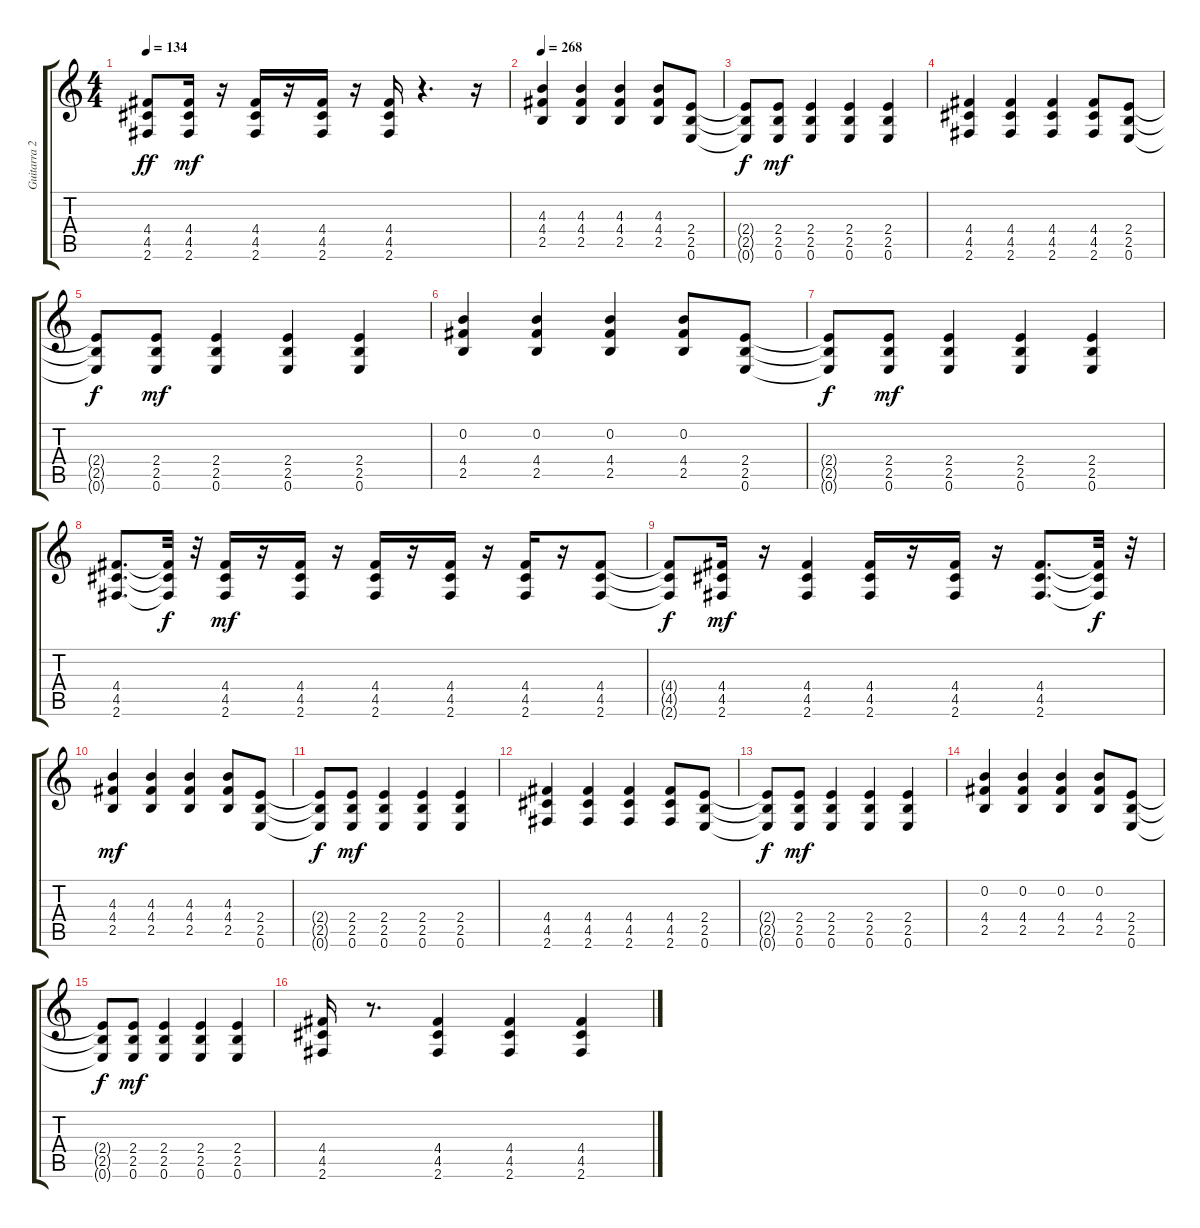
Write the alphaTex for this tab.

\track ("Guitarra 2" "Guitarra 2") {instrument overdrivenguitar}
\staff {score tabs}
\tuning (E4 B3 G3 D3 A2 E2) {hide}
\ts (4 4)
\tempo 134
\clef g2
\ks c
(4.4 4.5 2.6).8{dy ff} (4.4 4.5 2.6).16{dy mf} r.16 (4.4 4.5 2.6).16 r.16 (4.4 4.5 2.6).16 r.16 (4.4 4.5 2.6).16 r.4{d} r.16 |
\tempo 268
(4.3 4.4 2.5).4 (4.3 4.4 2.5).4 (4.3 4.4 2.5).4 (4.3 4.4 2.5).8 (2.4 2.5 0.6).8 |
(2.4{t} 2.5{t} 0.6{t}).8{dy f} (2.4 2.5 0.6).8{dy mf} (2.4 2.5 0.6).4 (2.4 2.5 0.6).4 (2.4 2.5 0.6).4 |
(4.4 4.5 2.6).4 (4.4 4.5 2.6).4 (4.4 4.5 2.6).4 (4.4 4.5 2.6).8 (2.4 2.5 0.6).8 |
(2.4{t} 2.5{t} 0.6{t}).8{dy f} (2.4 2.5 0.6).8{dy mf} (2.4 2.5 0.6).4 (2.4 2.5 0.6).4 (2.4 2.5 0.6).4 |
(0.2 4.4 2.5).4 (0.2 4.4 2.5).4 (0.2 4.4 2.5).4 (0.2 4.4 2.5).8 (2.4 2.5 0.6).8 |
(2.4{t} 2.5{t} 0.6{t}).8{dy f} (2.4 2.5 0.6).8{dy mf} (2.4 2.5 0.6).4 (2.4 2.5 0.6).4 (2.4 2.5 0.6).4 |
(4.4 4.5 2.6).8{d} (4.4{t} 4.5{t} 2.6{t}).32{dy f} r.32 (4.4 4.5 2.6).16{dy mf} r.16 (4.4 4.5 2.6).16 r.16 (4.4 4.5 2.6).16 r.16 (4.4 4.5 2.6).16 r.16 (4.4 4.5 2.6).16 r.16 (4.4 4.5 2.6).8 |
(4.4{t} 4.5{t} 2.6{t}).8{dy f} (4.4 4.5 2.6).16{dy mf} r.16 (4.4 4.5 2.6).4 (4.4 4.5 2.6).16 r.16 (4.4 4.5 2.6).16 r.16 (4.4 4.5 2.6).8{d} (4.4{t} 4.5{t} 2.6{t}).32{dy f} r.32 |
(4.3 4.4 2.5).4{dy mf} (4.3 4.4 2.5).4 (4.3 4.4 2.5).4 (4.3 4.4 2.5).8 (2.4 2.5 0.6).8 |
(2.4{t} 2.5{t} 0.6{t}).8{dy f} (2.4 2.5 0.6).8{dy mf} (2.4 2.5 0.6).4 (2.4 2.5 0.6).4 (2.4 2.5 0.6).4 |
(4.4 4.5 2.6).4 (4.4 4.5 2.6).4 (4.4 4.5 2.6).4 (4.4 4.5 2.6).8 (2.4 2.5 0.6).8 |
(2.4{t} 2.5{t} 0.6{t}).8{dy f} (2.4 2.5 0.6).8{dy mf} (2.4 2.5 0.6).4 (2.4 2.5 0.6).4 (2.4 2.5 0.6).4 |
(0.2 4.4 2.5).4 (0.2 4.4 2.5).4 (0.2 4.4 2.5).4 (0.2 4.4 2.5).8 (2.4 2.5 0.6).8 |
(2.4{t} 2.5{t} 0.6{t}).8{dy f} (2.4 2.5 0.6).8{dy mf} (2.4 2.5 0.6).4 (2.4 2.5 0.6).4 (2.4 2.5 0.6).4 |
(4.4 4.5 2.6).16 r.8{d} (4.4 4.5 2.6).4 (4.4 4.5 2.6).4 (4.4 4.5 2.6).4
